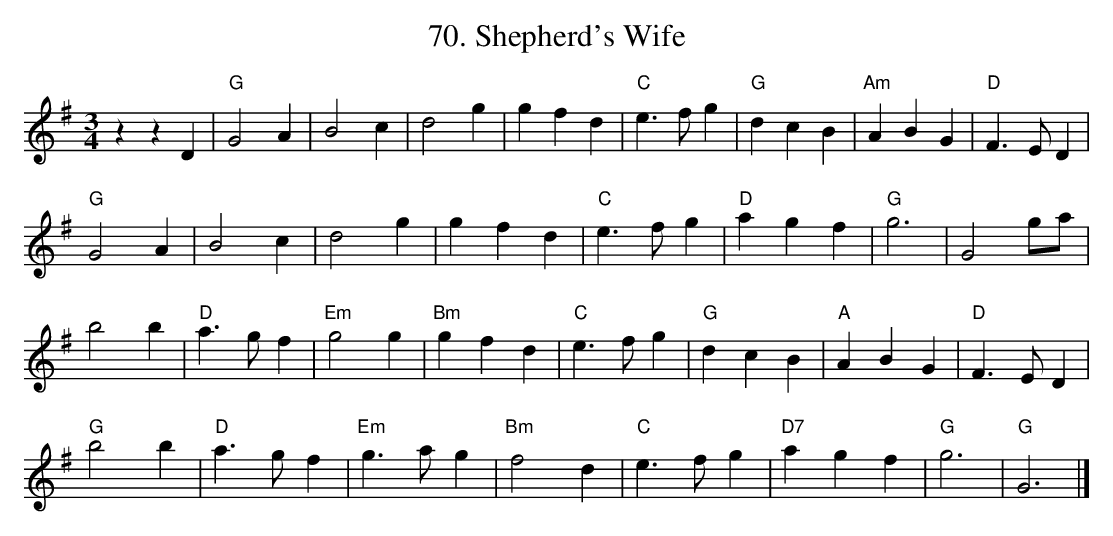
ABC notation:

X:1
T: 70. Shepherd's Wife
M:3/4
L:1/8
K:G
z2z2D2|"G"G4A2|B4c2|d4g2|g2f2d2|"C"e3f g2|"G"d2c2B2|"Am"A2B2G2|"D"F3E D2|
"G"G4A2|B4c2|d4g2|g2f2d2|"C"e3f g2|"D"a2g2f2|"G"g6|G4ga|
b4b2|"D"a3g f2|"Em"g4g2|"Bm"g2f2d2|"C"e3f g2|"G"d2c2B2|"A"A2B2G2|"D"F3E D2|
"G"b4b2|"D"a3g f2|"Em"g3a g2|"Bm"f4d2|"C"e3f g2|"D7"a2g2f2|"G"g6|"G"G6|]
